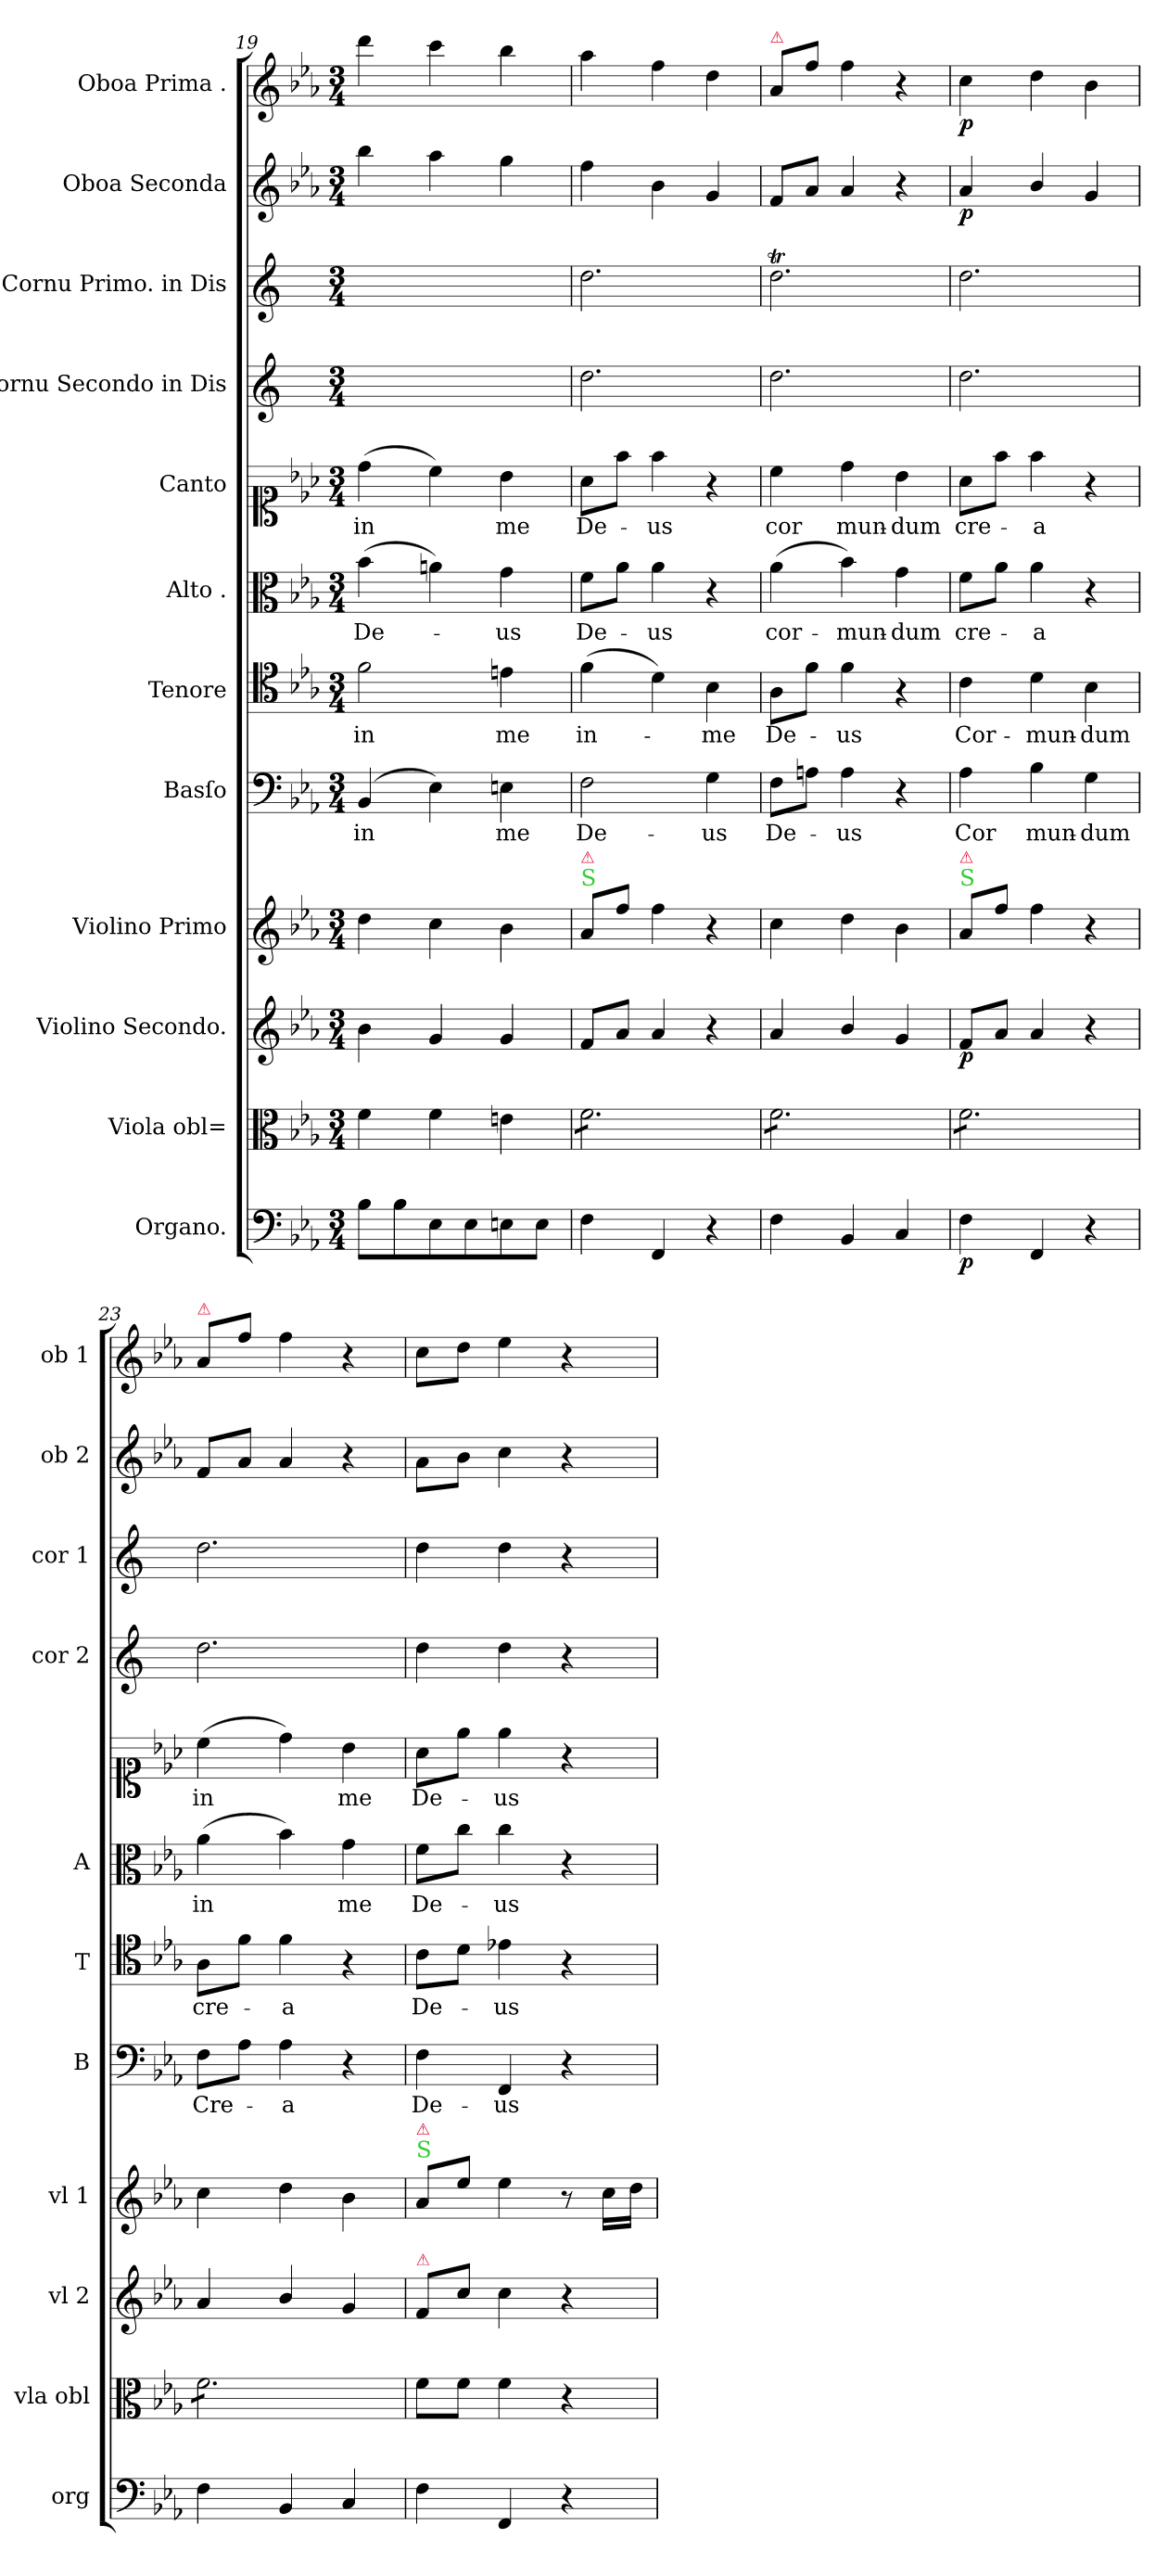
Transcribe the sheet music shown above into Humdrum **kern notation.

**kern	**dynam	**kern	**kern	**dynam	**kern	**dynam	**kern	**text	**kern	**text	**kern	**text	**kern	**text	**kern	**kern	**kern	**dynam	**kern	**dynam
*part12	*part12	*part11	*part10	*part10	*part9	*part9	*part8	*part8	*part7	*part7	*part6	*part6	*part5	*part5	*part4	*part3	*part2	*part2	*part1	*part1
*staff12	*staff12	*staff11	*staff10	*staff10	*staff9	*staff9	*staff8	*staff8	*staff7	*staff7	*staff6	*staff6	*staff5	*staff5	*staff4	*staff3	*staff2	*staff2	*staff1	*staff1
*I"Organo.	*	*I"Viola obl=	*I"Violino Secondo.	*	*I"Violino Primo	*	*I"Basſo	*	*I"Tenore	*	*I"Alto .	*	*I"Canto	*	*I"Cornu Secondo in Dis	*I"Cornu Primo. in Dis	*I"Oboa Seconda	*	*I"Oboa Prima .	*
*I'org	*	*I'vla obl	*I'vl 2	*	*I'vl 1	*	*I'B	*	*I'T	*	*I'A	*	*	*	*I'cor 2	*I'cor 1	*I'ob 2	*	*I'ob 1	*
*clefF4	*	*clefC3	*clefG2	*	*clefG2	*	*clefF4	*	*clefC4	*	*clefC3	*	*clefC1	*	*clefG2	*clefG2	*clefG2	*	*clefG2	*
*	*	*	*	*	*	*	*	*	*	*	*	*	*	*	*ITrd5c9	*ITrd5c9	*	*	*	*
*k[b-e-a-]	*	*k[b-e-a-]	*k[b-e-a-]	*	*k[b-e-a-]	*	*k[b-e-a-]	*	*k[b-e-a-]	*	*k[b-e-a-]	*	*k[b-e-a-]	*	*k[b-e-a-]	*k[b-e-a-]	*k[b-e-a-]	*	*k[b-e-a-]	*
*E-:	*	*E-:	*E-:	*	*E-:	*	*E-:	*	*E-:	*	*E-:	*	*E-:	*	*E-:	*E-:	*E-:	*	*E-:	*
*M3/4	*	*M3/4	*M3/4	*	*M3/4	*	*M3/4	*	*M3/4	*	*M3/4	*	*M3/4	*	*M3/4	*M3/4	*M3/4	*	*M3/4	*
=19	=19	=19	=19	=19	=19	=19	=19	=19	=19	=19	=19	=19	=19	=19	=19	=19	=19	=19	=19	=19
8B-\L	.	4f\	4b-\	.	4dd\	.	(4BB-/	in	2f\	in	(4b-\	De-	(4dd\	in	2.ryy	2.ryy	4bb-\	.	4ddd\	.
8B-\	.	.	.	.	.	.	.	.	.	.	.	.	.	.	.	.	.	.	.	.
8E-\	.	4f\	4g/	.	4cc\	.	4E-\)	.	.	.	4an\)	.	4cc\)	.	.	.	4aa-\	.	4ccc\	.
8E-\	.	.	.	.	.	.	.	.	.	.	.	.	.	.	.	.	.	.	.	.
8En\	.	4en\	4g/	.	4b-\	.	4En\	me	4en\	me	4g\	-us	4b-\	me	.	.	4gg\	.	4bb-\	.
8E\J	.	.	.	.	.	.	.	.	.	.	.	.	.	.	.	.	.	.	.	.
=20	=20	=20	=20	=20	=20	=20	=20	=20	=20	=20	=20	=20	=20	=20	=20	=20	=20	=20	=20	=20
!	!	!	!	!	!LO:TX:a:color=limegreen:t=S	!	!	!	!	!	!	!	!	!	!	!	!	!	!	!
!	!	!	!	!	!LO:TX:a:color=crimson:t=⚠	!	!	!	!	!	!	!	!	!	!	!	!	!	!	!
*	*	*tremolo	*	*	*	*	*	*	*	*	*	*	*	*	*	*	*	*	*	*
4F\	.	8f\L	8f/L	.	8a-/L	.	2F\	De-	(4f\	in-	8f\L	De-	8a-\L	De-	2.f\	2.f\	4ff\	.	4aa-\	.
.	.	8f\	8a-/J	.	8ff\J	.	.	.	.	.	8a-\J	.	8ff\J	.	.	.	.	.	.	.
4FF/	.	8f\	4a-/	.	4ff\	.	.	.	4d\)	.	4a-\	-us	4ff\	-us	.	.	4b-\	.	4ff\	.
.	.	8f\	.	.	.	.	.	.	.	.	.	.	.	.	.	.	.	.	.	.
4r	.	8f\	4r	.	4r	.	4G\	-us	4B-\	-me	4r	.	4r	.	.	.	4g/	.	4dd\	.
.	.	8f\J	.	.	.	.	.	.	.	.	.	.	.	.	.	.	.	.	.	.
=21	=21	=21	=21	=21	=21	=21	=21	=21	=21	=21	=21	=21	=21	=21	=21	=21	=21	=21	=21	=21
!	!	!	!	!	!	!	!	!	!	!	!	!	!	!	!	!	!	!	!LO:TX:a:color=crimson:t=⚠	!
!	!	!	!	!	!	!	!	!LO:LY:i	!	!	!	!	!	!	!	!	!	!	!	!
4F\	.	8f\L	4a-/	.	4cc\	.	8F\L	De-	8A-\L	De-	(4a-\	cor-	4cc\	cor	2.f\	2.fT\	8f/L	.	8a-/L	.
.	.	8f\	.	.	.	.	8An\J	.	8f\J	.	.	.	.	.	.	.	8a-/J	.	8ff\J	.
!	!	!	!	!	!	!	!	!LO:LY:i	!	!	!	!	!	!	!	!	!	!	!	!
4BB-/	.	8f\	4b-/	.	4dd\	.	4A\	-us	4f\	-us	4b-\)	-mun-	4dd\	mun-	.	.	4a-/	.	4ff\	.
.	.	8f\	.	.	.	.	.	.	.	.	.	.	.	.	.	.	.	.	.	.
4C/	.	8f\	4g/	.	4b-\	.	4r	.	4r	.	4g\	-dum	4b-\	-dum	.	.	4r	.	4r	.
.	.	8f\J	.	.	.	.	.	.	.	.	.	.	.	.	.	.	.	.	.	.
=22	=22	=22	=22	=22	=22	=22	=22	=22	=22	=22	=22	=22	=22	=22	=22	=22	=22	=22	=22	=22
!	!	!	!	!	!LO:TX:a:color=limegreen:t=S	!	!	!	!	!	!	!	!	!	!	!	!	!	!	!
!	!	!	!	!	!LO:TX:a:color=crimson:t=⚠	!	!	!	!	!	!	!	!	!	!	!	!	!	!	!
!	!	!	!	!LO:DY:b	!	!LO:DY:a	!	!	!	!	!	!	!	!	!	!	!	!	!	!
4F\	p	8f\L	8f/L	p	8a-/L	p&colon;	4A-\	Cor	4c\	Cor-	8f\L	cre-	8a-\L	cre-	2.f\	2.f\	4a-/	p	4cc\	p
.	.	8f\	8a-/J	.	8ff\J	.	.	.	.	.	8a-\J	.	8ff\J	.	.	.	.	.	.	.
4FF/	.	8f\	4a-/	.	4ff\	.	4B-\	mun-	4d\	-mun-	4a-\	-a	4ff\	-a	.	.	4b-/	.	4dd\	.
.	.	8f\	.	.	.	.	.	.	.	.	.	.	.	.	.	.	.	.	.	.
4r	.	8f\	4r	.	4r	.	4G\	-dum	4B-\	-dum	4r	.	4r	.	.	.	4g/	.	4b-\	.
.	.	8f\J	.	.	.	.	.	.	.	.	.	.	.	.	.	.	.	.	.	.
=23	=23	=23	=23	=23	=23	=23	=23	=23	=23	=23	=23	=23	=23	=23	=23	=23	=23	=23	=23	=23
!	!	!	!	!	!	!	!	!	!	!	!	!	!	!	!	!	!	!	!LO:TX:a:color=crimson:t=⚠	!
4F\	.	8f\L	4a-/	.	4cc\	.	8F\L	Cre-	8A-\L	cre-	(4a-\	in	(4cc\	in	2.f\	2.fTTT\	8f/L	.	8a-/L	.
.	.	8f\	.	.	.	.	8A-\J	.	8f\J	.	.	.	.	.	.	.	8a-/J	.	8ff\J	.
4BB-/	.	8f\	4b-/	.	4dd\	.	4A-\	-a	4f\	-a	4b-\)	.	4dd\)	.	.	.	4a-/	.	4ff\	.
.	.	8f\	.	.	.	.	.	.	.	.	.	.	.	.	.	.	.	.	.	.
4C/	.	8f\	4g/	.	4b-\	.	4r	.	4r	.	4g\	me	4b-\	me	.	.	4r	.	4r	.
.	.	8f\J	.	.	.	.	.	.	.	.	.	.	.	.	.	.	.	.	.	.
*	*	*Xtremolo	*	*	*	*	*	*	*	*	*	*	*	*	*	*	*	*	*	*
=24	=24	=24	=24	=24	=24	=24	=24	=24	=24	=24	=24	=24	=24	=24	=24	=24	=24	=24	=24	=24
!	!	!	!	!	!LO:TX:a:color=limegreen:t=S	!	!	!	!	!	!	!	!	!	!	!	!	!	!	!
!	!	!	!	!	!LO:TX:a:color=crimson:t=⚠	!	!	!	!	!	!	!	!	!	!	!	!	!	!	!
!	!	!	!LO:TX:a:color=crimson:t=⚠	!	!	!	!	!	!	!	!	!	!	!	!	!	!	!	!	!
4F\	.	8f\L	8f/L	.	8a-/L	.	4F\	De-	8c\L	De-	8f\L	De-	8a-\L	De-	4f\	4f\	8a-\L	.	8cc\L	.
.	.	8f\J	8cc\J	.	8ee-\J	.	.	.	8d\J	.	8cc\J	.	8ee-\J	.	.	.	8b-\J	.	8dd\J	.
4FF/	.	4f\	4cc\	.	4ee-\	.	4FF/	-us	4e-X\	-us	4cc\	-us	4ee-\	-us	4f\	4f\	4cc\	.	4ee-\	.
4r	.	4r	4r	.	8r	.	4r	.	4r	.	4r	.	4r	.	4r	4r	4r	.	4r	.
!	!	!	!	!	!	!LO:DY:a	!	!	!	!	!	!	!	!	!	!	!	!	!	!
.	.	.	.	.	16cc\LL	f&colon;	.	.	.	.	.	.	.	.	.	.	.	.	.	.
.	.	.	.	.	16dd\JJ	.	.	.	.	.	.	.	.	.	.	.	.	.	.	.
=	=	=	=	=	=	=	=	=	=	=	=	=	=	=	=	=	=	=	=	=
*-	*-	*-	*-	*-	*-	*-	*-	*-	*-	*-	*-	*-	*-	*-	*-	*-	*-	*-	*-	*-
